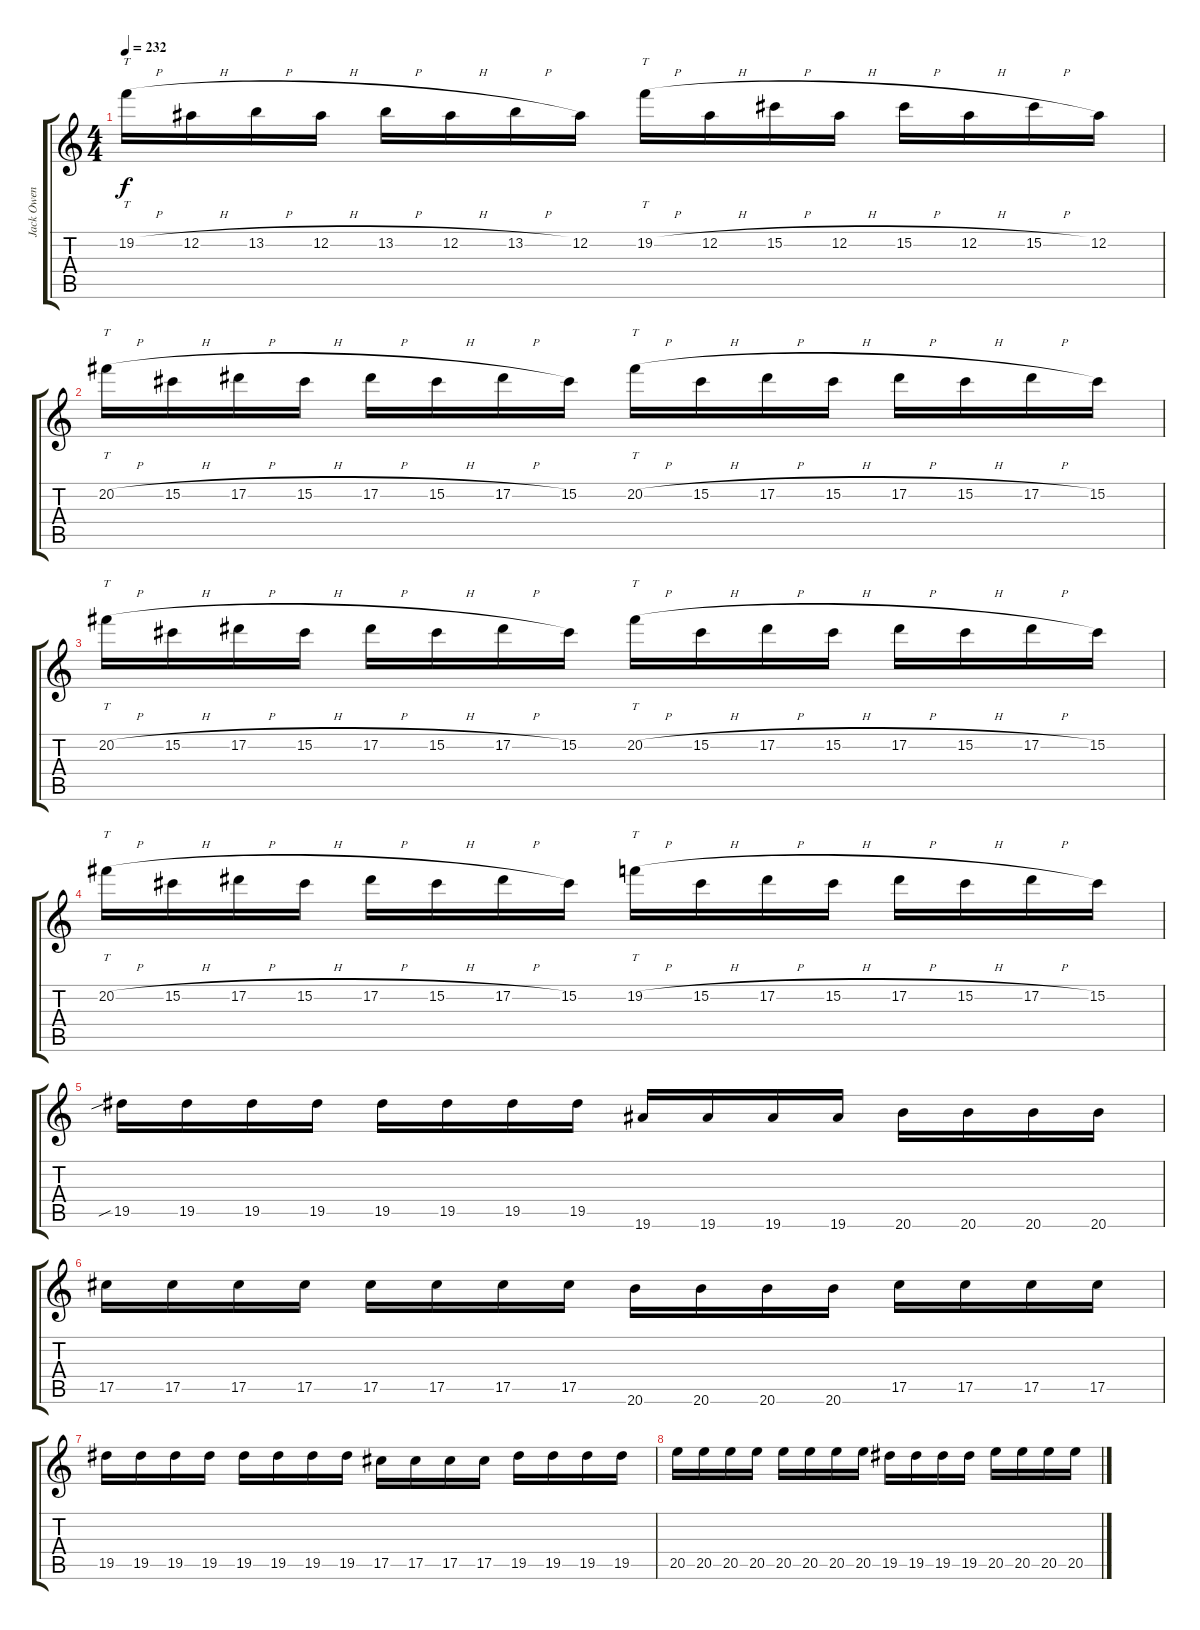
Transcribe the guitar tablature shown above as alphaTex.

\track ("Jack Owen" "Jack Owen") {instrument distortionguitar}
\staff {score tabs}
\tuning (Eb4 Bb3 Gb3 Db3 Ab2 Eb2) {hide}
\ts (4 4)
\tempo 232
\clef g2
\ks c
19.2{h}.16{tt dy f} 12.2{h}.16 13.2{h}.16 12.2{h}.16 13.2{h}.16 12.2{h}.16 13.2{h}.16 12.2.16 19.2{h}.16{tt} 12.2{h}.16 15.2{h}.16 12.2{h}.16 15.2{h}.16 12.2{h}.16 15.2{h}.16 12.2.16 |
20.2{h}.16{tt} 15.2{h}.16 17.2{h}.16 15.2{h}.16 17.2{h}.16 15.2{h}.16 17.2{h}.16 15.2.16 20.2{h}.16{tt} 15.2{h}.16 17.2{h}.16 15.2{h}.16 17.2{h}.16 15.2{h}.16 17.2{h}.16 15.2.16 |
20.2{h}.16{tt} 15.2{h}.16 17.2{h}.16 15.2{h}.16 17.2{h}.16 15.2{h}.16 17.2{h}.16 15.2.16 20.2{h}.16{tt} 15.2{h}.16 17.2{h}.16 15.2{h}.16 17.2{h}.16 15.2{h}.16 17.2{h}.16 15.2.16 |
20.2{h}.16{tt} 15.2{h}.16 17.2{h}.16 15.2{h}.16 17.2{h}.16 15.2{h}.16 17.2{h}.16 15.2.16 19.2{h}.16{tt} 15.2{h}.16 17.2{h}.16 15.2{h}.16 17.2{h}.16 15.2{h}.16 17.2{h}.16 15.2.16 |
19.5{sib}.16{instrument overdrivenguitar} 19.5.16 19.5.16 19.5.16 19.5.16 19.5.16 19.5.16 19.5.16 19.6.16 19.6.16 19.6.16 19.6.16 20.6.16 20.6.16 20.6.16 20.6.16 |
17.5.16 17.5.16 17.5.16 17.5.16 17.5.16 17.5.16 17.5.16 17.5.16 20.6.16 20.6.16 20.6.16 20.6.16 17.5.16 17.5.16 17.5.16 17.5.16 |
19.5.16 19.5.16 19.5.16 19.5.16 19.5.16 19.5.16 19.5.16 19.5.16 17.5.16 17.5.16 17.5.16 17.5.16 19.5.16 19.5.16 19.5.16 19.5.16 |
20.5.16 20.5.16 20.5.16 20.5.16 20.5.16 20.5.16 20.5.16 20.5.16 19.5.16 19.5.16 19.5.16 19.5.16 20.5.16 20.5.16 20.5.16 20.5.16
